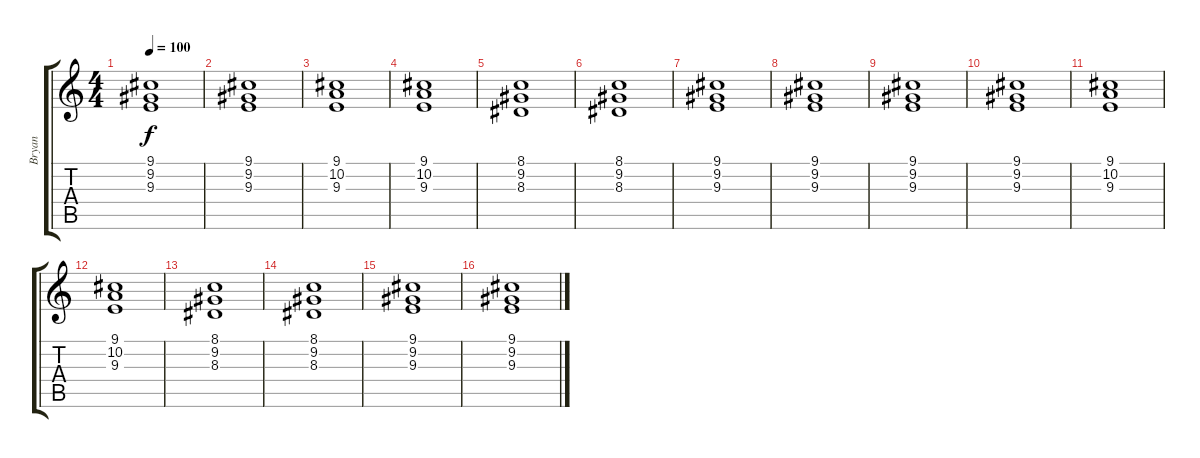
\track ("Bryan" "Bryan") {instrument stringensemble1}
\staff {score tabs}
\tuning (E4 B3 G3 D3 A2 E2) {hide}
\ts (4 4)
\tempo 100
\clef g2
\ks c
(9.1 9.2 9.3).1{dy f volume 6} |
(9.1 9.2 9.3).1 |
(9.1 10.2 9.3).1 |
(9.1 10.2 9.3).1 |
(8.1 9.2 8.3).1 |
(8.1 9.2 8.3).1 |
(9.1 9.2 9.3).1 |
(9.1 9.2 9.3).1 |
(9.1 9.2 9.3).1{volume 6} |
(9.1 9.2 9.3).1 |
(9.1 10.2 9.3).1 |
(9.1 10.2 9.3).1 |
(8.1 9.2 8.3).1 |
(8.1 9.2 8.3).1 |
(9.1 9.2 9.3).1 |
(9.1 9.2 9.3).1
